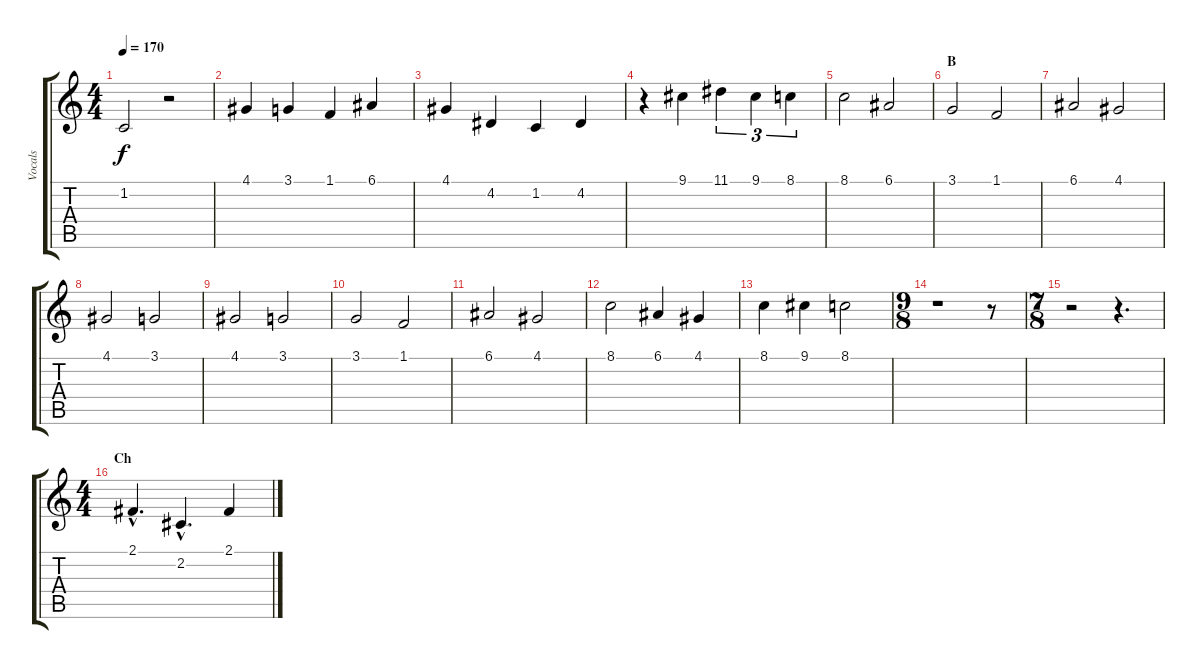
\track ("Vocals" "Vocals") {instrument lead6voice}
\staff {score tabs}
\tuning (E4 B3 G3 D3 A2 E2) {hide}
\ts (4 4)
\tempo 170
\clef g2
\ks c
1.2.2{dy f} r.2 |
4.1.4 3.1.4 1.1.4 6.1.4 |
4.1.4 4.2.4 1.2.4 4.2.4 |
r.4 9.1.4 11.1.4{tu (3 2)} 9.1.4{tu (3 2)} 8.1.4{tu (3 2)} |
8.1.2 6.1.2 |
\section ("" "B")
3.1.2 1.1.2 |
6.1.2 4.1.2 |
4.1.2 3.1.2 |
4.1.2 3.1.2 |
3.1.2 1.1.2 |
6.1.2 4.1.2 |
8.1.2 6.1.4 4.1.4 |
8.1.4 9.1.4 8.1.2 |
\ts (9 8)
r.1 r.8 |
\ts (7 8)
r.2 r.4{d} |
\ts (4 4)
\section ("" "Ch")
2.1{hac}.4{d} 2.2{hac}.4{d} 2.1.4
